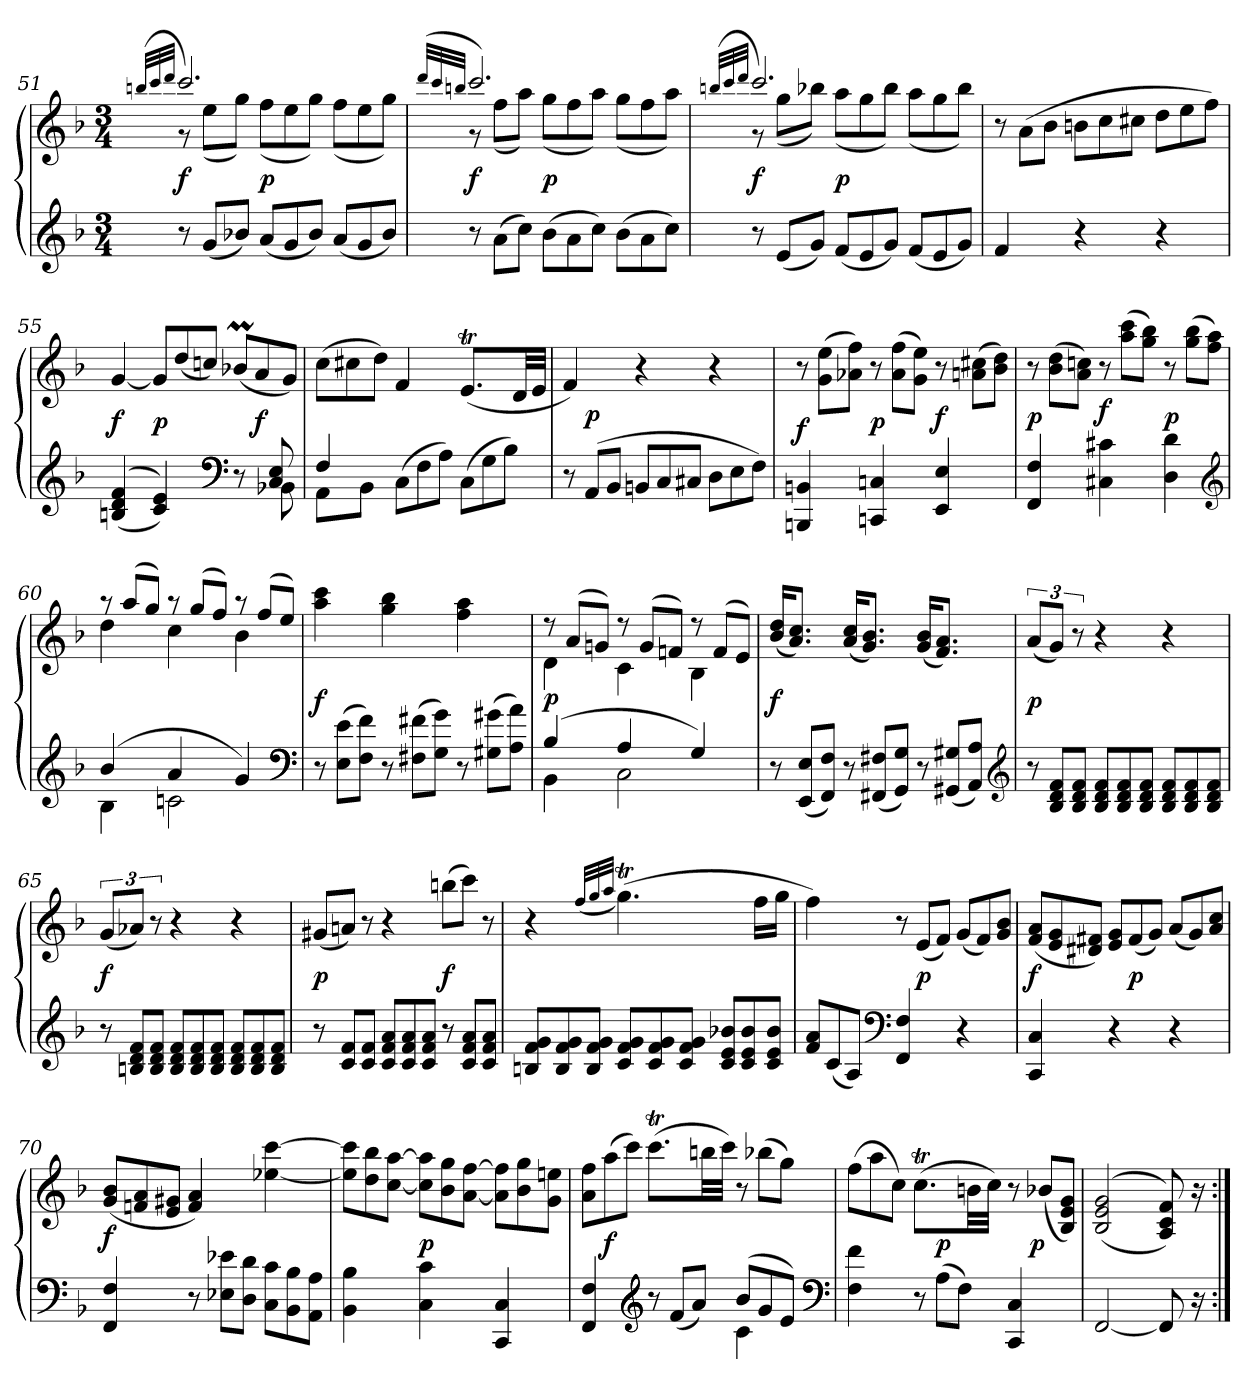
**kern	**kern	**dynam
*part1	*part1	*part1
*staff2	*staff1	*staff1/2
*clefG2	*clefG2	*
*k[b-]	*k[b-]	*
*M3/4	*M3/4	*
=51	=51	=51
.	(32qbbn/LLL	.
.	32qccc/	.
.	32qddd/JJJ	.
*	*^	*
*Xtuplet	*	*Xtuplet	*
12r	2.ccc)	12r	f
(12gL	.	(12eeL	.
12b-XJ)	.	12ggJ)	.
(12aL	.	(12ffL	p
12g	.	12ee	.
12b-J)	.	12ggJ)	.
(12aL	.	(12ffL	.
12g	.	12ee	.
12b-J)	.	12ggJ)	.
=52	=52	=52	=52
.	(32qddd/LLL	.	.
.	32qccc/	.	.
.	32qbbn/JJJ	.	.
12r	2.ccc)	12r	f
(12aL	.	(12ffL	.
12ccJ)	.	12aaJ)	.
(12b-L	.	(12ggL	p
12a	.	12ff	.
12ccJ)	.	12aaJ)	.
(12b-L	.	(12ggL	.
12a	.	12ff	.
12ccJ)	.	12aaJ)	.
=53	=53	=53	=53
.	(32qbbn/LLL	.	.
.	32qccc/	.	.
.	32qddd/JJJ	.	.
12r	2.ccc)	12r	f
(12eL	.	(12ggL	.
12gJ)	.	12bb-XJ)	.
(12fL	.	(12aaL	p
12e	.	12gg	.
12gJ)	.	12bb-J)	.
(12fL	.	(12aaL	.
12e	.	12gg	.
12gJ)	.	12bb-J)	.
*	*v	*v	*
=54	=54	=54
4f	12r	.
.	(12a\L	.
.	12b-\J	.
4r	12bnL	.
.	12cc	.
.	12cc#XJ	.
4r	12ddL	.
.	12ee	.
.	12ffJ)	.
=55	=55	=55
*^	*	*
(>(<4Bn 4d 4f	2ryy	[4g	f
4c 4e))	.	12g/L]	p
.	.	(12dd/	.
.	.	12ccn/J)	.
*clefF4	*	*	*
8r	8ryy	(12b-XML	.
.	.	12a	f
8C 8E	8BB-X	.	.
.	.	12gJ)	.
=56	=56	=56	=56
4F	8AAL	(12ccL	.
.	.	12cc#X	.
.	8BB-J	.	.
.	.	12ddJ)	.
2ryy	(>12CL	4f	.
.	12F	.	.
.	12AJ)	.	.
.	(>12CL	(8.etL	.
.	12G	.	.
.	12B-J)	.	.
.	.	32dLL	.
.	.	32eJJJ	.
*v	*v	*	*
=57	=57	=57
*	*^	*
12r	4f)	12ryy	.
(>12AAL	.	3%2ryy	p
12BB-J	.	.	.
12BBnL	4r	.	.
12C	.	.	.
12C#XJ	.	.	.
12DL	4r	.	.
12E	.	.	.
12FJ)	.	.	.
*	*v	*v	*
=58	=58	=58
4BBBn 4BBn	12r	f
.	(12g 12eeL	.
.	12a-X 12ffJ)	.
4CCn 4Cn	12r	p
.	(12a- 12ffL	.
.	12g 12eeJ)	.
4EE 4E	12r	f
.	(12an 12cc#XL	.
.	12b- 12ddJ)	.
=59	=59	=59
4FF 4F	12r	p
.	(12b- 12ddL	.
.	12a 12ccnJ)	.
4C#X 4c#X	12r	f
.	(12aa 12cccL	.
.	12gg 12bb-J)	.
4D 4d	12r	p
.	(12gg 12bb-L	.
.	12ff 12aaJ)	.
*clefG2	*	*
=60	=60	=60
*^	*^	*
(4b-	4B-	12raa	4dd	.
.	.	(12aaL	.	.
.	.	12ggJ)	.	.
4a	2cn	12raa	4cc	.
.	.	(12ggL	.	.
.	.	12ffJ)	.	.
4g)	.	12raa	4b-	.
.	.	(12ffL	.	.
.	.	12eeJ)	.	.
*v	*v	*	*	*
*	*v	*v	*
*clefF4	*	*
=61	=61	=61
12r	4aa 4ccc	f
(12E 12eL	.	.
12F 12fJ)	.	.
12r	4gg 4bb-	.
(12F#X 12f#XL	.	.
12G 12gJ)	.	.
12r	4ff 4aa	.
(12G#X 12g#XL	.	.
12A 12aJ)	.	.
=62	=62	=62
*^	*^	*
(4B-	4BB-	12r	4d	p
.	.	(12aL	.	.
.	.	12gnJ)	.	.
4A	2C	12r	4c	.
.	.	(12gL	.	.
.	.	12fnJ)	.	.
4G)	.	12r	4B-	.
.	.	(12fL	.	.
.	.	12eJ)	.	.
*v	*v	*	*	*
*	*v	*v	*
=63	=63	=63
12r	(16b-/ 16dd/KL	f
.	8.a/ 8.cc/J)	.
(12EE 12EL	.	.
12FF 12FJ)	.	.
12r	(16a 16ccKL	.
.	8.g 8.b-J)	.
(12FF#X 12F#XL	.	.
12GG 12GJ)	.	.
12r	(16g 16b-KL	.
.	8.f 8.aJ)	.
(12GG#X/ 12G#X/L	.	.
12AA/ 12A/J)	.	.
*clefG2	*	*
=64	=64	=64
*	*tuplet	*
12r	(12aL	p
12B- 12d 12fL	12gJ)	.
12B- 12d 12fJ	12r	.
12B- 12d 12fL	4r	.
12B- 12d 12f	.	.
12B- 12d 12fJ	.	.
12B- 12d 12fL	4r	.
12B- 12d 12f	.	.
12B- 12d 12fJ	.	.
=65	=65	=65
12r	(12gL	f
12Bn 12d 12fL	12a-XJ)	.
12B 12d 12fJ	12r	.
12B 12d 12fL	4r	.
12B 12d 12f	.	.
12B 12d 12fJ	.	.
12B 12d 12fL	4r	.
12B 12d 12f	.	.
12B 12d 12fJ	.	.
=66	=66	=66
*	*Xtuplet	*
12r	(12g#XL	p
12c 12fL	12anJ)	.
12c 12fJ	12r	.
12c 12f 12aL	4r	.
12c 12f 12a	.	.
12c 12f 12aJ	.	.
12r	(12bbnL	f
12c 12f 12aL	12cccJ)	.
12c 12f 12aJ	12r	.
=67	=67	=67
12Bn 12f 12gL	4r	.
12B 12f 12g	.	.
12B 12f 12gJ	.	.
.	(32qff/LLL	.
.	32qgg/	.
.	32qaa/JJJ	.
12c 12f 12gL	(4.ggT)	.
12c 12f 12g	.	.
12c 12f 12gJ	.	.
12c 12e 12b-XL	.	.
12c 12e 12b-	.	.
.	16ffLL	.
12c 12e 12b-J	.	.
.	16ggJJ	.
=68	=68	=68
12f 12aL	4ff)	.
(12c	.	.
12AJ)	.	.
*clefF4	*	*
4FF 4F	12r	.
.	(12eL	p
.	12fJ)	.
4r	(12gL	.
.	12f)	.
.	12g 12b-J	.
=69	=69	=69
4CC 4C	(12f 12aL	f
.	12e 12g	.
.	12d#X 12f#XJ)	.
4r	12e 12gL	.
.	(12f#	p
.	12gJ)	.
4r	(12aL	.
.	12g)	.
.	12a 12ccJ	.
=70	=70	=70
4FF 4F	(12g 12b-L	f
.	12fn 12a	.
.	12e 12g#XJ	.
12r	4f 4a)	.
12E-X 12e-XL	.	.
12D 12dJ	.	.
12C 12cL	[4ee-X [4ccc	.
12BB- 12B-	.	.
12AA 12AJ	.	.
=71	=71	=71
4BB- 4B-	12ee-] 12ccc]L	.
.	12dd 12bb-	.
.	[12cc [12aaJ	.
4C 4c	12cc] 12aa]L	p
.	12b- 12gg	.
.	[12a [12ffJ	.
4CC 4C	12a] 12ff]L	.
.	12b- 12gg	.
.	12g 12eenJ	.
=72	=72	=72
*^	*	*
4FF 4F	4ryy	12a 12ffL	.
.	.	(12aa	f
.	.	12cccJ)	.
*clefG2	*	*	*
12r	4ryy	(8.cccTL	.
(<12fL	.	.	.
12aJ)	.	.	.
.	.	32bbnLL	.
.	.	32cccJJJ)	.
(12b-L	4c	12r	.
12g	.	(12bb-XL	.
12eJ)	.	12ggJ)	.
*v	*v	*	*
*clefF4	*	*
=73	=73	=73
4F 4f	(12ffL	.
.	12aa	.
.	12ccJ)	.
12r	(8.ccTL	.
(12AL	.	p
12FJ)	.	.
.	32bnLL	.
.	32ccJJJ)	.
4CC 4C	12r	.
.	(>12b-XL	p
.	12B- 12e 12gJ)	.
=74	=74	=74
[2FF	(>(<2B- 2e 2g	.
8FF]	8A 8c 8f))	.
16r	16r	.
=:|!	=:|!	=:|!
*-	*-	*-
